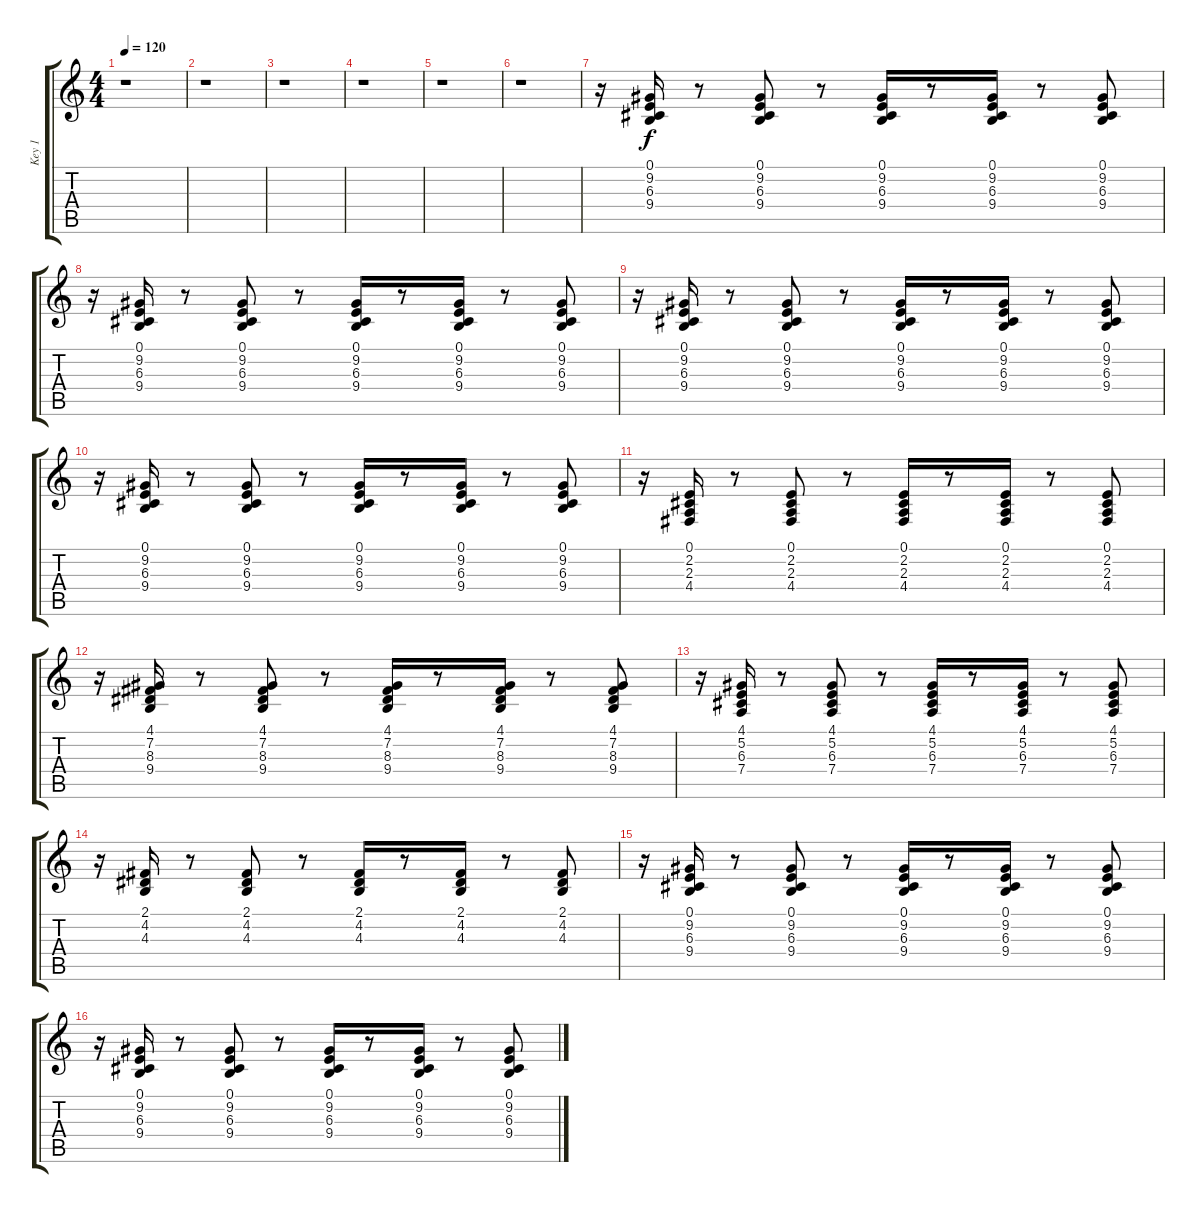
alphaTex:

\track ("Key 1" "Key 1") {instrument honkytonkpiano}
\staff {score tabs}
\tuning (E4 B3 G3 D3 A2 E2) {hide}
\ts (4 4)
\tempo 120
\clef g2
\ks c
r.1{dy f} |
r.1 |
r.1 |
r.1 |
r.1 |
r.1 |
r.16 (0.1 9.2 6.3 9.4).16{instrument honkytonkpiano} r.8 (0.1 9.2 6.3 9.4).8 r.8 (0.1 9.2 6.3 9.4).16 r.8 (0.1 9.2 6.3 9.4).16 r.8 (0.1 9.2 6.3 9.4).8 |
r.16 (0.1 9.2 6.3 9.4).16 r.8 (0.1 9.2 6.3 9.4).8 r.8 (0.1 9.2 6.3 9.4).16 r.8 (0.1 9.2 6.3 9.4).16 r.8 (0.1 9.2 6.3 9.4).8 |
r.16 (0.1 9.2 6.3 9.4).16 r.8 (0.1 9.2 6.3 9.4).8 r.8 (0.1 9.2 6.3 9.4).16 r.8 (0.1 9.2 6.3 9.4).16 r.8 (0.1 9.2 6.3 9.4).8 |
r.16 (0.1 9.2 6.3 9.4).16 r.8 (0.1 9.2 6.3 9.4).8 r.8 (0.1 9.2 6.3 9.4).16 r.8 (0.1 9.2 6.3 9.4).16 r.8 (0.1 9.2 6.3 9.4).8 |
r.16 (0.1 2.2 2.3 4.4).16 r.8 (0.1 2.2 2.3 4.4).8 r.8 (0.1 2.2 2.3 4.4).16 r.8 (0.1 2.2 2.3 4.4).16 r.8 (0.1 2.2 2.3 4.4).8 |
r.16 (4.1 7.2 8.3 9.4).16 r.8 (4.1 7.2 8.3 9.4).8 r.8 (4.1 7.2 8.3 9.4).16 r.8 (4.1 7.2 8.3 9.4).16 r.8 (4.1 7.2 8.3 9.4).8 |
r.16 (4.1 5.2 6.3 7.4).16 r.8 (4.1 5.2 6.3 7.4).8 r.8 (4.1 5.2 6.3 7.4).16 r.8 (4.1 5.2 6.3 7.4).16 r.8 (4.1 5.2 6.3 7.4).8 |
r.16 (2.1 4.2 4.3).16 r.8 (2.1 4.2 4.3).8 r.8 (2.1 4.2 4.3).16 r.8 (2.1 4.2 4.3).16 r.8 (2.1 4.2 4.3).8 |
r.16 (0.1 9.2 6.3 9.4).16 r.8 (0.1 9.2 6.3 9.4).8 r.8 (0.1 9.2 6.3 9.4).16 r.8 (0.1 9.2 6.3 9.4).16 r.8 (0.1 9.2 6.3 9.4).8 |
r.16 (0.1 9.2 6.3 9.4).16 r.8 (0.1 9.2 6.3 9.4).8 r.8 (0.1 9.2 6.3 9.4).16 r.8 (0.1 9.2 6.3 9.4).16 r.8 (0.1 9.2 6.3 9.4).8
